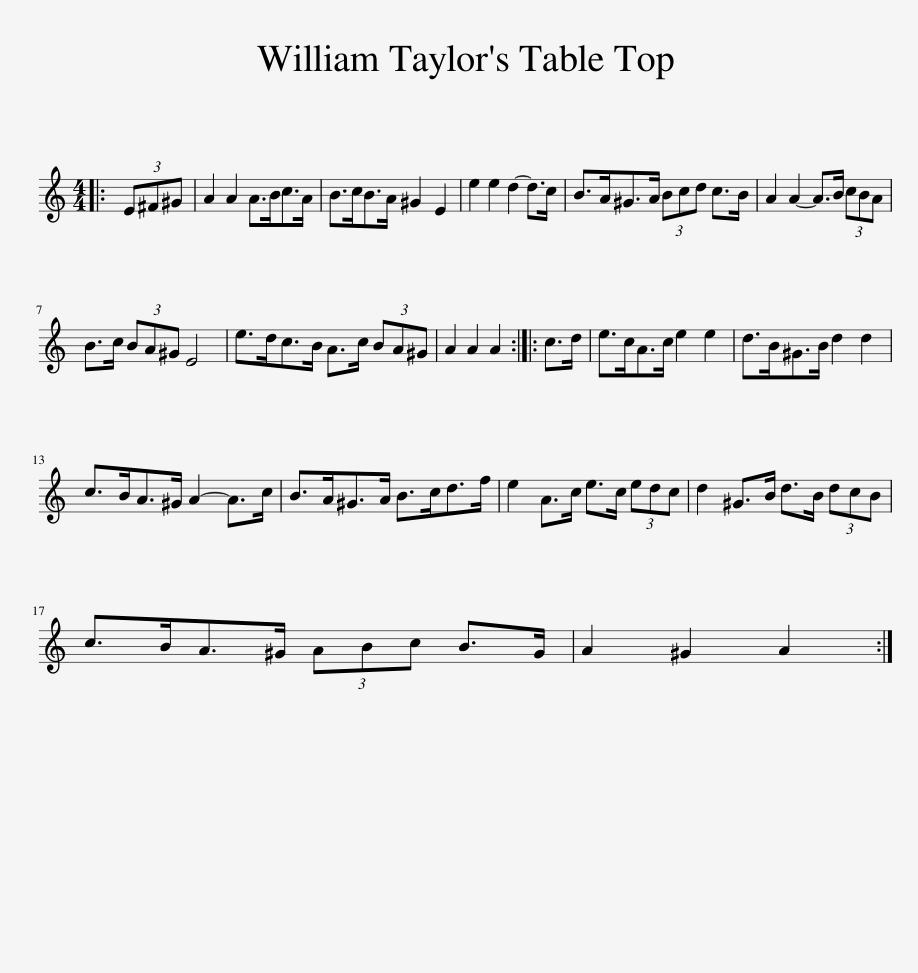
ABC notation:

X:1
L:1/8
M:4/4
I:linebreak $
K:C
V:1 treble
V:1
|: (3E^F^G | A2 A2 A>Bc>A | B>cB>A ^G2 E2 | e2 e2 d2- d>c | B>A^G>A (3Bcd c>B | %5
 A2 A2- A>B (3cBA |$ B>c (3BA^G E4 | e>dc>B A>c (3BA^G | A2 A2 A2 :: c>d | %10
 e>cA>c e2 e2 | d>B^G>B d2 d2 |$ c>BA>^G A2- A>c | B>A^G>A B>cd>f | e2 A>c e>c (3edc | %15
 d2 ^G>B d>B (3dcB |$ c>BA>^G (3ABc B>G | A2 ^G2 A2 :| %18
